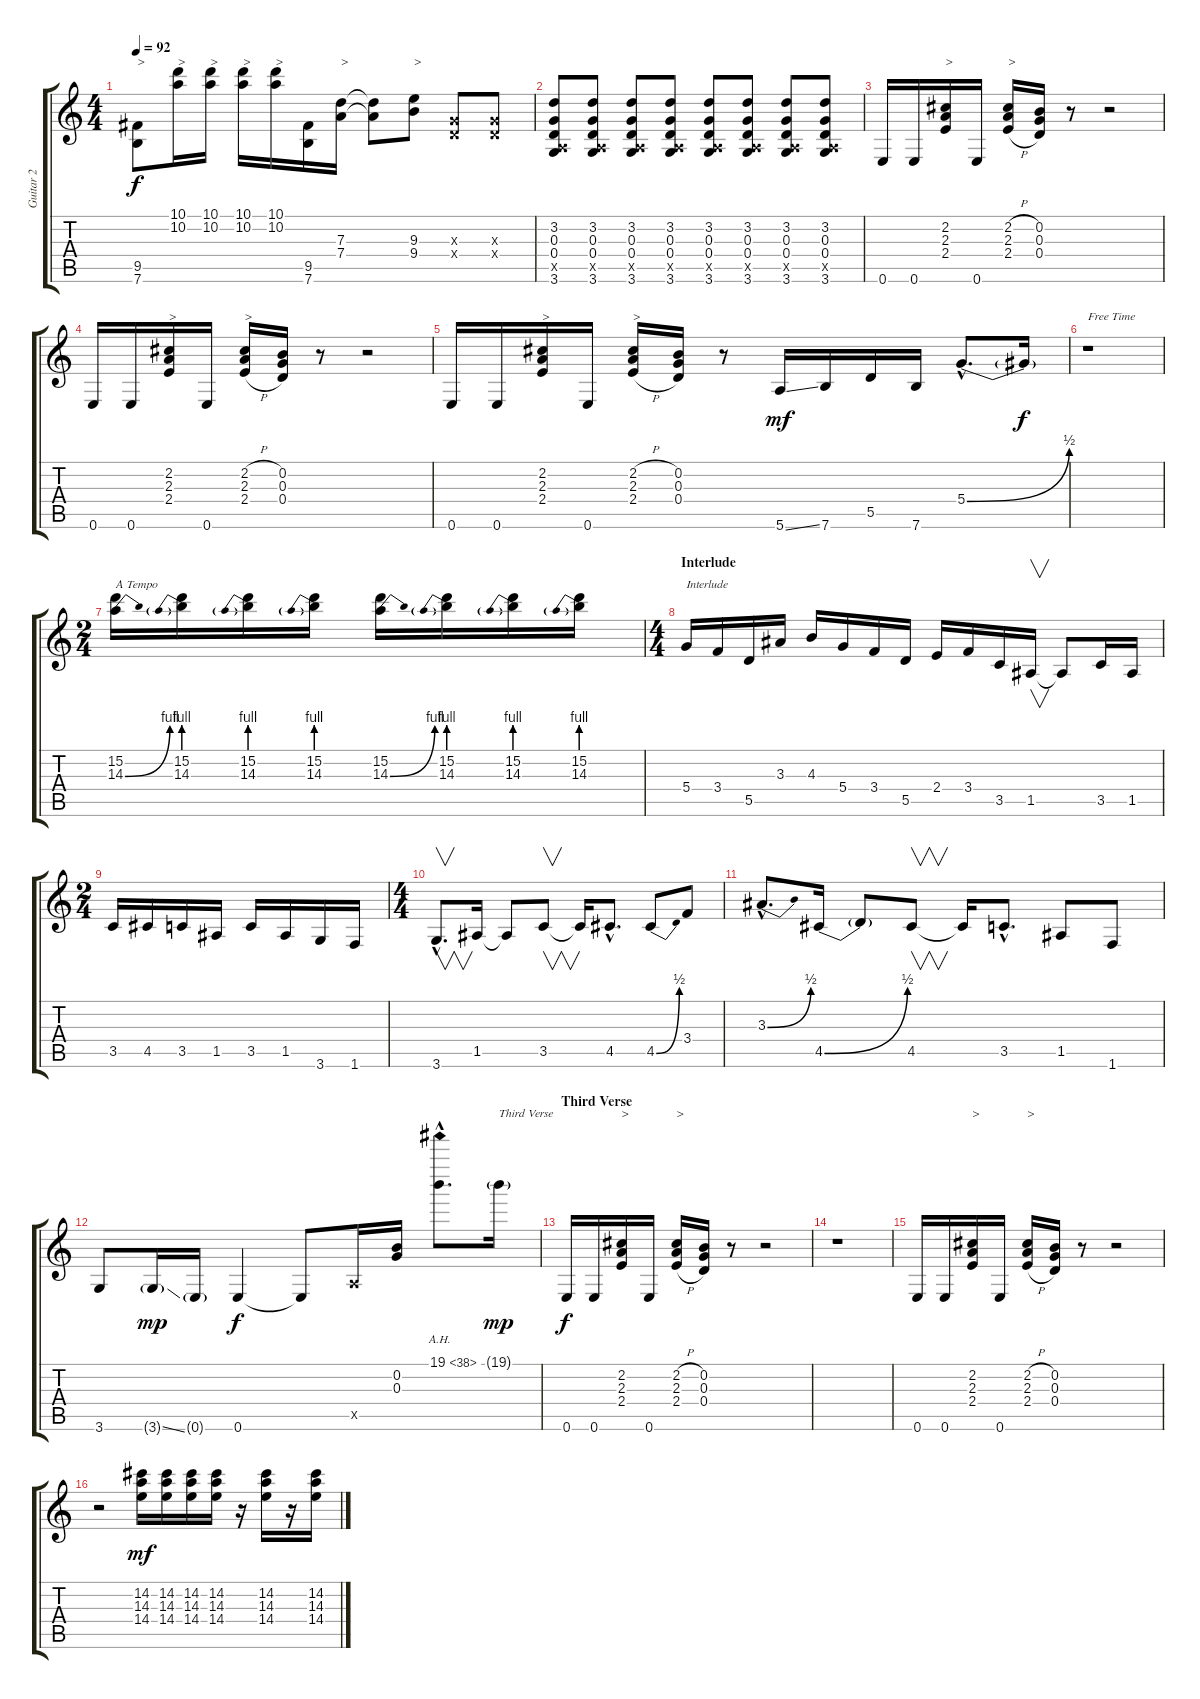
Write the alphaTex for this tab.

\track ("Guitar 2" "Guitar 2") {instrument distortionguitar}
\staff {score tabs}
\tuning (E4 B3 G3 D3 A2 E2) {hide}
\ts (4 4)
\tempo 92
\clef g2
\ks c
(9.5 7.6).8{txt ">" dy f} (10.1 10.2).16{txt ">"} (10.1 10.2).16{txt ">"} (10.1 10.2).16{txt ">"} (10.1 10.2).16{txt ">"} (9.5 7.6).16 (7.3 7.4).16{txt ">"} (7.3{t} 7.4{t}).8 (9.3 9.4).8{txt ">"} (0.3{x} 0.4{x}).8 (0.3{x} 0.4{x}).8 |
(3.2 0.3 0.4 0.5{x} 3.6).8 (3.2 0.3 0.4 0.5{x} 3.6).8 (3.2 0.3 0.4 0.5{x} 3.6).8 (3.2 0.3 0.4 0.5{x} 3.6).8 (3.2 0.3 0.4 0.5{x} 3.6).8 (3.2 0.3 0.4 0.5{x} 3.6).8 (3.2 0.3 0.4 0.5{x} 3.6).8 (3.2 0.3 0.4 0.5{x} 3.6).8 |
0.6.16{instrument electricguitarmuted} 0.6.16 (2.2 2.3 2.4).16{txt ">" instrument distortionguitar} 0.6.16{instrument electricguitarmuted} (2.2{h} 2.3{h} 2.4{h}).16{txt ">" instrument distortionguitar} (0.2 0.3 0.4).16 r.8 r.2 |
0.6.16{instrument electricguitarmuted} 0.6.16 (2.2 2.3 2.4).16{txt ">" instrument distortionguitar} 0.6.16{instrument electricguitarmuted} (2.2{h} 2.3{h} 2.4{h}).16{txt ">" instrument distortionguitar} (0.2 0.3 0.4).16 r.8 r.2 |
0.6.16{instrument electricguitarmuted} 0.6.16 (2.2 2.3 2.4).16{txt ">" instrument distortionguitar} 0.6.16{instrument electricguitarmuted} (2.2{h} 2.3{h} 2.4{h}).16{txt ">" instrument distortionguitar} (0.2 0.3 0.4).16 r.8 5.6{ss}.16{dy mf} 7.6.16 5.5.16 7.6.16 5.4{be (bend 0 0 60 2) hac}.8{d} 5.4{t}.16{dy f} |
r.1{txt "Free Time"} |
\ts (2 4)
(15.2 14.3{be (bend 0 0 60 4)}).16{txt "A Tempo"} (15.2 14.3{be (prebend 0 4 60 4)}).16 (15.2 14.3{be (prebend 0 4 60 4)}).16 (15.2 14.3{be (prebend 0 4 60 4)}).16 (15.2 14.3{be (bend 0 0 60 4)}).16 (15.2 14.3{be (prebend 0 4 60 4)}).16 (15.2 14.3{be (prebend 0 4 60 4)}).16 (15.2 14.3{be (prebend 0 4 60 4)}).16 |
\ts (4 4)
\section ("" "Interlude")
5.4.16{txt "Interlude"} 3.4.16 5.5.16 3.3.16 4.3.16 5.4.16 3.4.16 5.5.16 2.4.16 3.4.16 3.5.16 1.5.16{v} 1.5{t}.8 3.5.16 1.5.16 |
\ts (2 4)
3.5.16 4.5.16 3.5.16 1.5.16 3.5.16 1.5.16 3.6.16 1.6.16 |
\ts (4 4)
3.6{hac}.8{v d} 1.5.16 1.5{t}.8 3.5.8{v} 3.5{t}.16 4.5{hac}.8{d} 4.5{be (bend 0 0 60 2)}.8 3.4.8 |
3.3{be (bend 0 0 60 2) hac}.8{d} 4.5{be (bend 0 0 60 2)}.16 4.5{t}.8 4.5.8{v} 4.5{t}.16 3.5{hac}.8{d} 1.5.8 1.6.8 |
3.6.8 3.6{ss g}.16{dy mp} 0.6{g}.16 0.6.4{dy f} 0.6{t}.8 0.5{x}.16 (0.2 0.3).16 19.1{ah 19 hac}.8{d} 19.1{g}.16{txt "Third Verse" dy mp} |
\section ("" "Third Verse")
0.6.16{dy f instrument electricguitarmuted} 0.6.16 (2.2 2.3 2.4).16{txt ">" instrument distortionguitar} 0.6.16{instrument electricguitarmuted} (2.2{h} 2.3{h} 2.4{h}).16{txt ">" instrument distortionguitar} (0.2 0.3 0.4).16 r.8 r.2 |
r.1 |
0.6.16{instrument electricguitarmuted} 0.6.16 (2.2 2.3 2.4).16{txt ">" instrument distortionguitar} 0.6.16{instrument electricguitarmuted} (2.2{h} 2.3{h} 2.4{h}).16{txt ">" instrument distortionguitar} (0.2 0.3 0.4).16 r.8 r.2 |
r.2 (14.2 14.3 14.4).16{dy mf} (14.2 14.3 14.4).16 (14.2 14.3 14.4).16 (14.2 14.3 14.4).16 r.16 (14.2 14.3 14.4).16 r.16 (14.2 14.3 14.4).16
